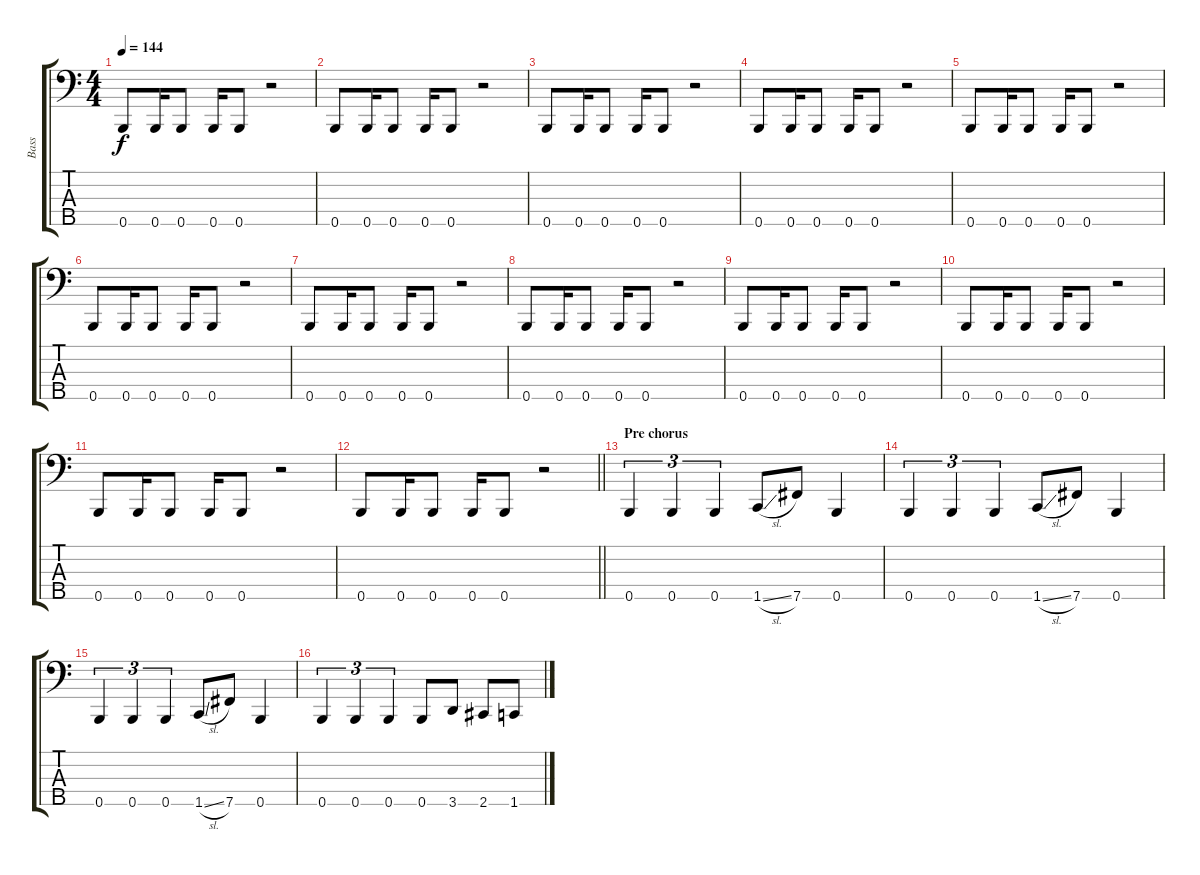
\track ("Bass" "Bass") {instrument electricbassfinger}
\staff {score tabs}
\tuning (G2 D2 A1 E1 B0) {hide}
\ts (4 4)
\tempo 144
\clef f4
\ks c
0.5.8{dy f} 0.5.16 0.5.8 0.5.16 0.5.8 r.2 |
0.5.8 0.5.16 0.5.8 0.5.16 0.5.8 r.2 |
0.5.8 0.5.16 0.5.8 0.5.16 0.5.8 r.2 |
0.5.8 0.5.16 0.5.8 0.5.16 0.5.8 r.2 |
0.5.8 0.5.16 0.5.8 0.5.16 0.5.8 r.2 |
0.5.8 0.5.16 0.5.8 0.5.16 0.5.8 r.2 |
0.5.8 0.5.16 0.5.8 0.5.16 0.5.8 r.2 |
0.5.8 0.5.16 0.5.8 0.5.16 0.5.8 r.2 |
0.5.8 0.5.16 0.5.8 0.5.16 0.5.8 r.2 |
0.5.8 0.5.16 0.5.8 0.5.16 0.5.8 r.2 |
0.5.8 0.5.16 0.5.8 0.5.16 0.5.8 r.2 |
\barLineRight lightlight
0.5.8 0.5.16 0.5.8 0.5.16 0.5.8 r.2 |
\section ("" "Pre chorus")
0.5.4{tu (3 2)} 0.5.4{tu (3 2)} 0.5.4{tu (3 2)} 1.5{sl}.8 7.5.8 0.5.4 |
0.5.4{tu (3 2)} 0.5.4{tu (3 2)} 0.5.4{tu (3 2)} 1.5{sl}.8 7.5.8 0.5.4 |
0.5.4{tu (3 2)} 0.5.4{tu (3 2)} 0.5.4{tu (3 2)} 1.5{sl}.8 7.5.8 0.5.4 |
0.5.4{tu (3 2)} 0.5.4{tu (3 2)} 0.5.4{tu (3 2)} 0.5.8 3.5.8 2.5.8 1.5.8
